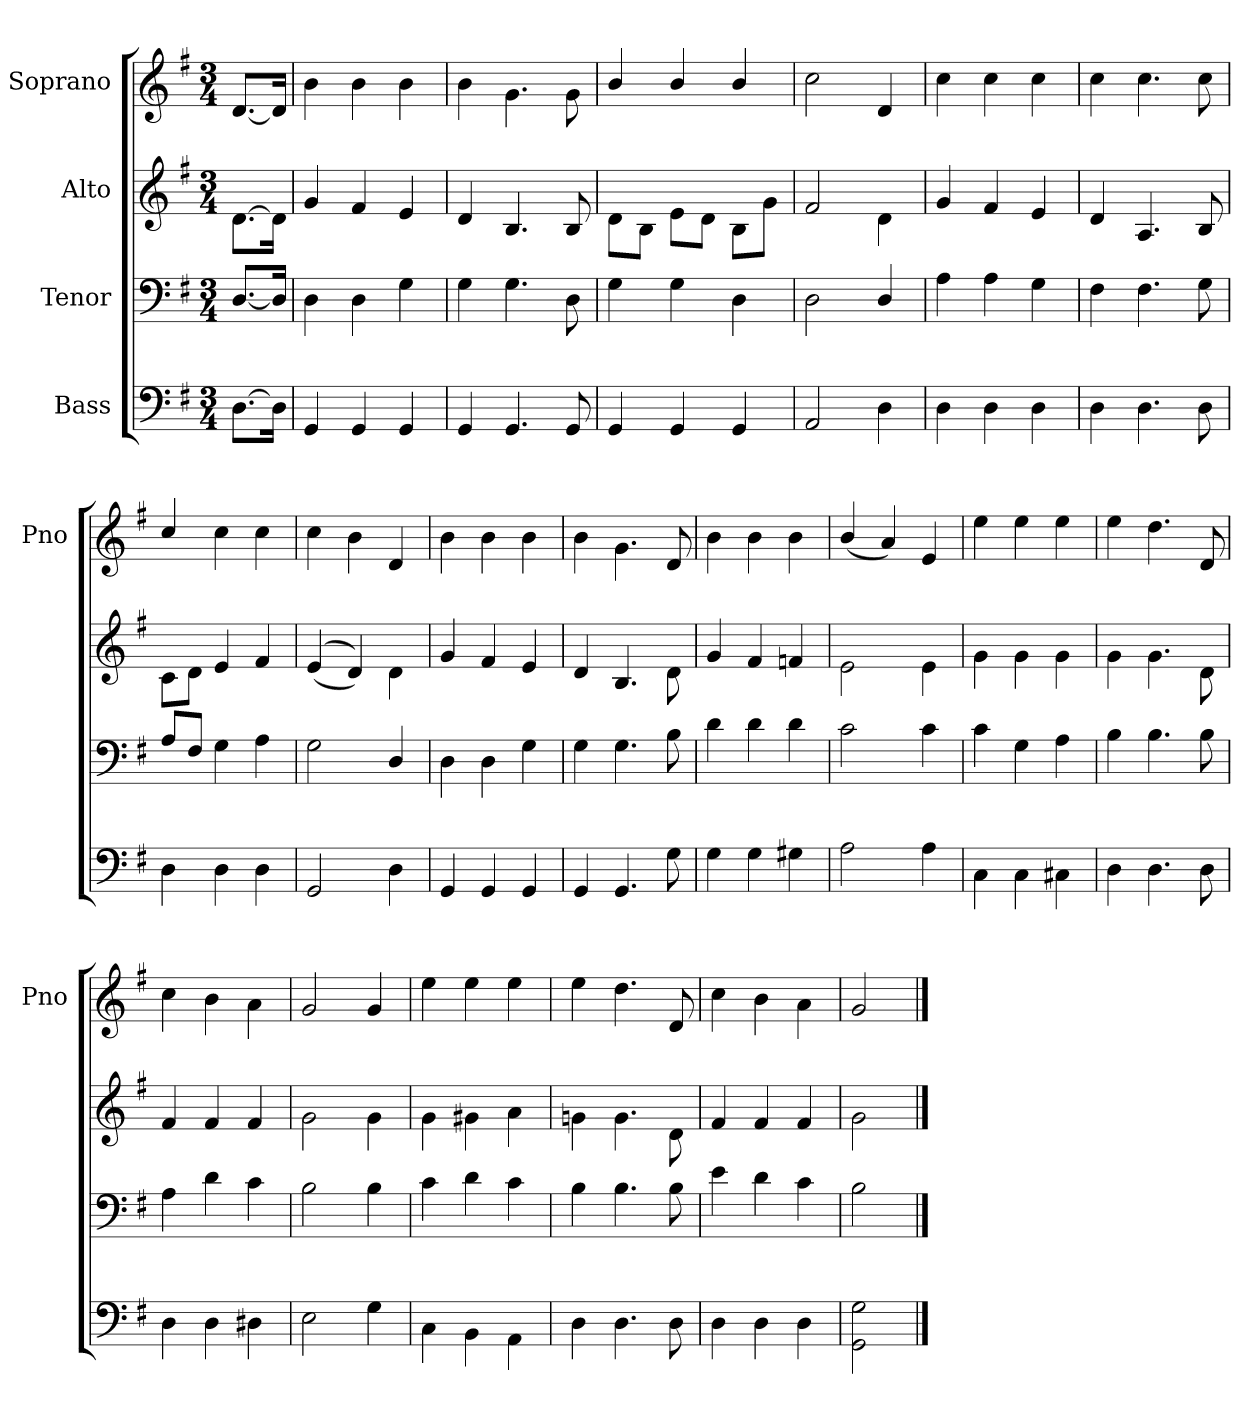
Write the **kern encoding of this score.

**kern	**kern	**kern	**kern
*part4	*part3	*part2	*part1
*staff4	*staff3	*staff2	*staff1
*I"Bass	*I"Tenor	*I"Alto	*I"Soprano
*	*	*	*I'Pno
*clefF4	*clefF4	*clefG2	*clefG2
*k[f#]	*k[f#]	*k[f#]	*k[f#]
*G:	*G:	*G:	*G:
*M3/4	*M3/4	*M3/4	*M3/4
=	=	=	=
[8.D\L	[8.D/L	[8.d\L	[8.d/L
16D\Jk]	16D/Jk]	16d\Jk]	16d/Jk]
=	=	=	=
4GG/	4D\	4g/	4b\
4GG/	4D\	4f#/	4b\
4GG/	4G\	4e/	4b\
=	=	=	=
4GG/	4G\	4d/	4b\
4.GG/	4.G\	4.B/	4.g\
8GG/	8D\	8B/	8g\
=	=	=	=
4GG/	4G\	8d\L	4b/
.	.	8B\J	.
4GG/	4G\	8e\L	4b/
.	.	8d\J	.
4GG/	4D\	8B\L	4b/
.	.	8g\J	.
=	=	=	=
2AA/	2D\	2f#/	2cc\
4D\	4D/	4d\	4d/
=	=	=	=
4D\	4A\	4g/	4cc\
4D\	4A\	4f#/	4cc\
4D\	4G\	4e/	4cc\
=	=	=	=
4D\	4F#\	4d/	4cc\
4.D\	4.F#\	4.A/	4.cc\
8D\	8G\	8B/	8cc\
=	=	=	=
4D\	8A/L	8c\L	4cc/
.	8F#/J	8d\J	.
4D\	4G\	4e/	4cc\
4D\	4A\	4f#/	4cc\
=	=	=	=
2GG/	2G\	(>(>4e/	4cc\
.	.	4d/))	4b\
4D\	4D/	4d\	4d/
=	=	=	=
4GG/	4D\	4g/	4b\
4GG/	4D\	4f#/	4b\
4GG/	4G\	4e/	4b\
=	=	=	=
4GG/	4G\	4d/	4b\
4.GG/	4.G\	4.B/	4.g\
8G\	8B\	8d\	8d/
=	=	=	=
4G\	4d\	4g/	4b\
4G\	4d\	4f#/	4b\
4G#X\	4d\	4fn/	4b\
=	=	=	=
2A\	2c\	2e\	(>4b/
.	.	.	4a/)
4A\	4c\	4e\	4e/
=	=	=	=
4C\	4c\	4g\	4ee\
4C\	4G\	4g\	4ee\
4C#X\	4A\	4g\	4ee\
=	=	=	=
4D\	4B\	4g\	4ee\
4.D\	4.B\	4.g\	4.dd\
8D\	8B\	8d\	8d/
=	=	=	=
4D\	4A\	4f#/	4cc\
4D\	4d\	4f#/	4b\
4D#X\	4c\	4f#/	4a\
=	=	=	=
2E\	2B\	2g\	2g/
4G\	4B\	4g\	4g/
=	=	=	=
4C\	4c\	4g\	4ee\
4BB\	4d\	4g#X\	4ee\
4AA\	4c\	4a\	4ee\
=	=	=	=
4D\	4B\	4gn\	4ee\
4.D\	4.B\	4.g\	4.dd\
8D\	8B\	8d\	8d/
=	=	=	=
4D\	4e\	4f#/	4cc\
4D\	4d\	4f#/	4b\
4D\	4c\	4f#/	4a\
=	=	=	=
2GG!\ 2G\	2B\	2g\	2g/
==	==	==	==
*-	*-	*-	*-
